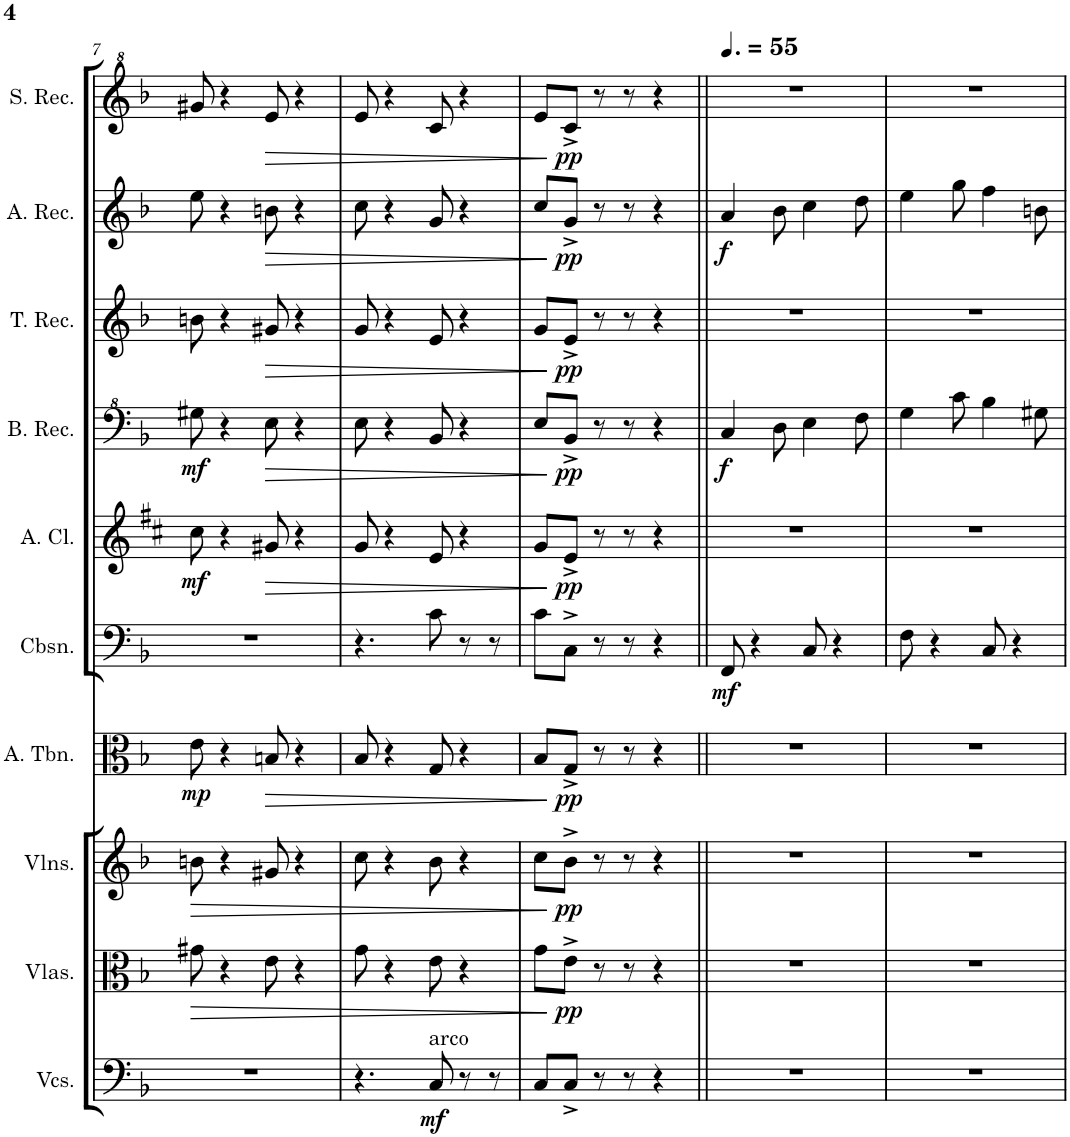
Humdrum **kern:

**kern	**dynam	**kern	**dynam	**kern	**dynam	**kern	**dynam	**kern	**dynam	**kern	**dynam	**kern	**dynam	**kern	**dynam	**kern	**dynam	**kern	**dynam
*part10	*part10	*part9	*part9	*part8	*part8	*part7	*part7	*part6	*part6	*part5	*part5	*part4	*part4	*part3	*part3	*part2	*part2	*part1	*part1
*staff10	*staff10	*staff9	*staff9	*staff8	*staff8	*staff7	*staff7	*staff6	*staff6	*staff5	*staff5	*staff4	*staff4	*staff3	*staff3	*staff2	*staff2	*staff1	*staff1
*I"Violoncellos	*	*I"Violas	*	*I"Violins	*	*I"Alto Trombone	*	*I"Contrabassoon	*	*I"Alto Clarinet	*	*I"Bass Recorder	*	*I"Tenor Recorder	*	*I"Alto Recorder	*	*I"Soprano Recorder	*
*I'Vcs.	*	*I'Vlas.	*	*I'Vlns.	*	*I'A. Tbn.	*	*I'Cbsn.	*	*I'A. Cl.	*	*I'B. Rec.	*	*I'T. Rec.	*	*I'A. Rec.	*	*I'S. Rec.	*
!!LO:PB:g=z
*clefF4	*	*clefC3	*	*clefG2	*	*clefC3	*	*clefF4	*	*clefG2	*	*clefF^4	*	*clefG2	*	*clefG2	*	*clefG^2	*
*	*	*	*	*	*	*	*	*Trd7c12	*	*Trd5c9	*	*	*	*	*	*	*	*	*
*k[b-]	*	*k[b-]	*	*k[b-]	*	*k[b-]	*	*k[b-]	*	*k[f#c#]	*	*k[b-]	*	*k[b-]	*	*k[b-]	*	*k[b-]	*
*M6/8	*	*M6/8	*	*M6/8	*	*M6/8	*	*M6/8	*	*M6/8	*	*M6/8	*	*M6/8	*	*M6/8	*	*M6/8	*
=7	=7	=7	=7	=7	=7	=7	=7	=7	=7	=7	=7	=7	=7	=7	=7	=7	=7	=7	=7
!	!	!	!LO:HP:b	!	!LO:HP:b	!	!LO:DY:b	!	!	!	!LO:DY:b	!	!LO:DY:b	!	!	!	!	!	!
2.r	.	8g#X\	>	8bn\	>	8e\	mp	2.r	.	8cc#\	mf	8g#X\	mf	8bn\	.	8ee\	.	8gg#X/	.
.	.	4r	.	4r	.	4r	.	.	.	4r	.	4r	.	4r	.	4r	.	4r	.
!	!	!	!	!	!	!	!LO:HP:b	!	!	!	!LO:HP:b	!	!LO:HP:b	!	!LO:HP:b	!	!LO:HP:b	!	!LO:HP:b
.	.	8e\	.	8g#X/	.	8Bn/	>	.	.	8g#X/	>	8e\	>	8g#X/	>	8bn\	>	8ee/	>
.	.	4r	.	4r	.	4r	.	.	.	4r	.	4r	.	4r	.	4r	.	4r	.
=8	=8	=8	=8	=8	=8	=8	=8	=8	=8	=8	=8	=8	=8	=8	=8	=8	=8	=8	=8
4.r	.	8g\	.	8cc\	.	8B-/	.	4.r	.	8g/	.	8e\	.	8g/	.	8cc\	.	8ee/	.
.	.	4r	.	4r	.	4r	.	.	.	4r	.	4r	.	4r	.	4r	.	4r	.
!LO:TX:a:t=arco	!	!	!	!	!	!	!	!	!	!	!	!	!	!	!	!	!	!	!
!	!LO:DY:b	!	!	!	!	!	!	!	!	!	!	!	!	!	!	!	!	!	!
8C/	mf	8e\	.	8b-\	.	8G/	.	8c\	.	8e/	.	8B-/	.	8e/	.	8g/	.	8cc/	.
8r	.	4r	.	4r	.	4r	.	8r	.	4r	.	4r	.	4r	.	4r	.	4r	.
8r	.	.	.	.	.	.	.	8r	.	.	.	.	.	.	.	.	.	.	.
=9	=9	=9	=9	=9	=9	=9	=9	=9	=9	=9	=9	=9	=9	=9	=9	=9	=9	=9	=9
8C/L	.	8g\L	.	8cc\L	.	8B-/L	.	8c\L	.	8g/L	.	8e/L	.	8g/L	.	8cc/L	.	8ee/L	.
!	!	!	!LO:DY:n=1:b	!	!LO:DY:n=1:b	!	!LO:DY:n=1:b	!	!	!	!LO:DY:n=1:b	!	!LO:DY:n=1:b	!	!LO:DY:n=1:b	!	!LO:DY:n=1:b	!	!LO:DY:n=1:b
8C^/J	.	8e^\J	] pp	8b-^\J	] pp	8G^/J	] pp	8C^\J	.	8e^/J	] pp	8B-^/J	] pp	8e^/J	] pp	8g^/J	] pp	8cc^/J	] pp
8r	.	8r	.	8r	.	8r	.	8r	.	8r	.	8r	.	8r	.	8r	.	8r	.
8r	.	8r	.	8r	.	8r	.	8r	.	8r	.	8r	.	8r	.	8r	.	8r	.
4r	.	4r	.	4r	.	4r	.	4r	.	4r	.	4r	.	4r	.	4r	.	4r	.
=10||	=10||	=10||	=10||	=10||	=10||	=10||	=10||	=10||	=10||	=10||	=10||	=10||	=10||	=10||	=10||	=10||	=10||	=10||	=10||
*	*	*	*	*	*	*	*	*	*	*	*	*	*	*	*	*	*	*MM83	*
!	!	!	!	!	!	!	!	!	!LO:DY:b	!	!	!	!LO:DY:b	!	!	!	!LO:DY:b	!	!
2.r	.	2.r	.	2.r	.	2.r	.	8FF/	mf	2.r	.	4c/	f	2.r	.	4a/	f	2.r	.
.	.	.	.	.	.	.	.	4r	.	.	.	.	.	.	.	.	.	.	.
.	.	.	.	.	.	.	.	.	.	.	.	8d\	.	.	.	8b-\	.	.	.
.	.	.	.	.	.	.	.	8C/	.	.	.	4e\	.	.	.	4cc\	.	.	.
.	.	.	.	.	.	.	.	4r	.	.	.	.	.	.	.	.	.	.	.
.	.	.	.	.	.	.	.	.	.	.	.	8f\	.	.	.	8dd\	.	.	.
=11	=11	=11	=11	=11	=11	=11	=11	=11	=11	=11	=11	=11	=11	=11	=11	=11	=11	=11	=11
2.r	.	2.r	.	2.r	.	2.r	.	8F\	.	2.r	.	4g\	.	2.r	.	4ee\	.	2.r	.
.	.	.	.	.	.	.	.	4r	.	.	.	.	.	.	.	.	.	.	.
.	.	.	.	.	.	.	.	.	.	.	.	8cc\	.	.	.	8gg\	.	.	.
.	.	.	.	.	.	.	.	8C/	.	.	.	4b-\	.	.	.	4ff\	.	.	.
.	.	.	.	.	.	.	.	4r	.	.	.	.	.	.	.	.	.	.	.
.	.	.	.	.	.	.	.	.	.	.	.	8g#X\	.	.	.	8bn\	.	.	.
=	=	=	=	=	=	=	=	=	=	=	=	=	=	=	=	=	=	=	=
*-	*-	*-	*-	*-	*-	*-	*-	*-	*-	*-	*-	*-	*-	*-	*-	*-	*-	*-	*-
